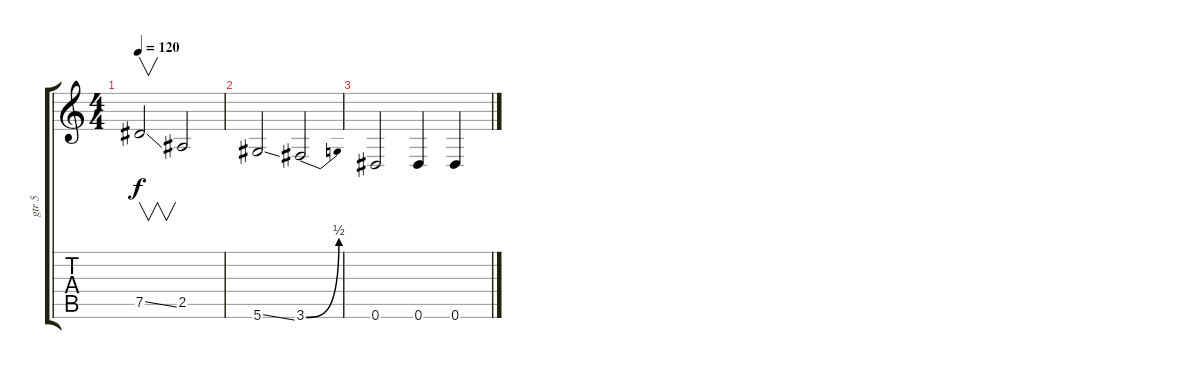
\track ("gtr 5" "gtr 5") {instrument overdrivenguitar}
\staff {score tabs}
\tuning (Eb4 Bb3 Gb3 Db3 Ab2 Eb2) {hide}
\ts (4 4)
\tempo 120
\clef g2
\ks c
7.5{ss}.2{v dy f} 2.5.2 |
5.6{ss}.2 3.6{be (bend 0 0 60 2)}.2 |
0.6.2 0.6.4 0.6.4
